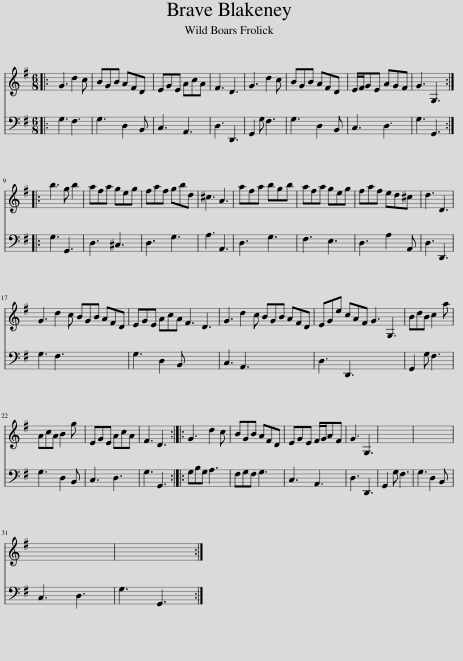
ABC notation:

X:1
%%score 1 2
L:1/8
M:6/8
I:linebreak $
K:G
V:1 treble
V:2 bass
V:1
|: G3 d2 c | BGB AFD | EGE AcA | F3 D3 | G3 d2 c | %5
 BGB AFD | E/F/GE AGF | G3 G,3 ::$ b3 g b2 | afa geg | %10
 faf gbd | ^c3 A3 | afa bgb | afa geg | faf ed^c | %15
 d3 D3 |$ G3 d2 c BGB AFD | EGE AcA F3 D3 | G3 d2 c BGB AFD | EGe cAF G3 G,3 | %20
 BdB c2 a |$ AcA B2 g | EGE AcA | F3 D3 :: G3 d2 c | %25
 BGB AFD | EGE F/G/AF | G3 G,3 | x6 | x6 |$ %30
 x6 | x6 :| %32
V:2
|: G,3 F,3 | G,3 D,2 B,, | C,3 A,,3 | D,3 D,,3 | G,,2 G, F,3 | %5
 G,3 D,2 B,, | C,3 D,3 | G,3 G,,3 ::$ G,3 G,,3 | D,3 ^C,3 | %10
 D,3 G,3 | A,3 A,,3 | D,3 G,3 | F,3 E,3 | D,3 A,2 A,, | %15
 D,3 D,,3 |$ G,3 F,3 x6 | G,3 D,2 B,, x6 | C,3 A,,3 x6 | D,3 D,,3 x6 | %20
 G,,2 G, F,3 |$ G,3 D,2 B,, | C,3 D,3 | G,3 G,,3 :: G,B,G, A,3 | %25
 F,G,F, G,3 | C,3 A,,3 | D,3 D,,3 | G,,2 G, F,3 | G,3 D,2 B,, |$ %30
 C,3 D,3 | G,3 G,,3 :| %32
